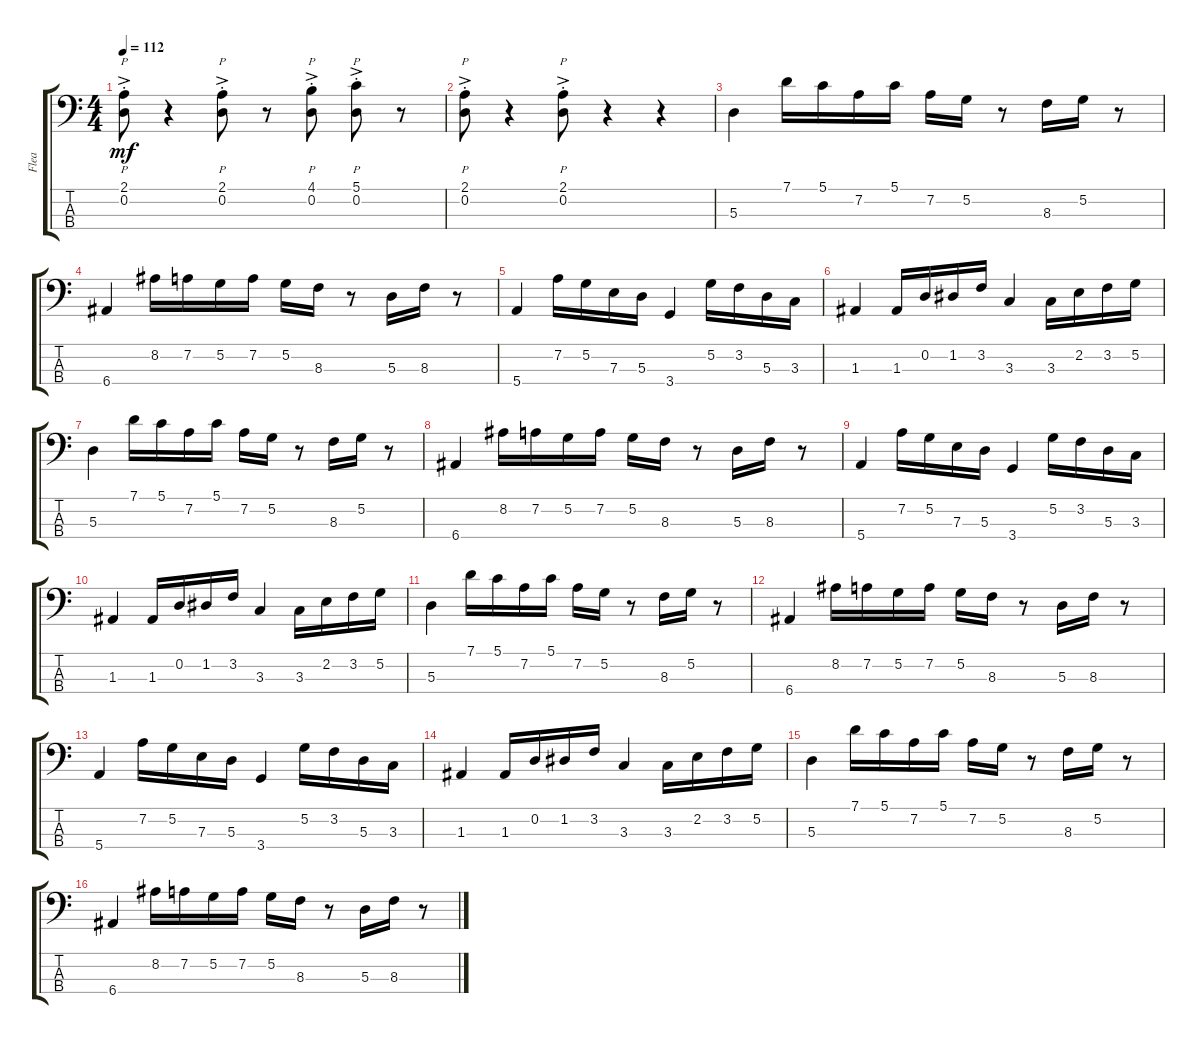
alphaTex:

\track ("Flea" "Flea") {instrument electricbassfinger}
\staff {score tabs}
\tuning (G2 D2 A1 E1) {hide}
\ts (4 4)
\tempo 112
\clef f4
\ks c
(2.1{ac st} 0.2).8{p dy mf} r.4 (2.1{ac st} 0.2).8{p} r.8 (4.1{ac st} 0.2).8{p} (5.1{ac st} 0.2).8{p} r.8 |
(2.1{ac st} 0.2).8{p} r.4 (2.1{ac st} 0.2).8{p} r.4 r.4 |
5.3.4 7.1.16 5.1.16 7.2.16 5.1.16 7.2.16 5.2.16 r.8 8.3.16 5.2.16 r.8 |
6.4.4 8.2.16 7.2.16 5.2.16 7.2.16 5.2.16 8.3.16 r.8 5.3.16 8.3.16 r.8 |
5.4.4 7.2.16 5.2.16 7.3.16 5.3.16 3.4.4 5.2.16 3.2.16 5.3.16 3.3.16 |
1.3.4 1.3.16 0.2.16 1.2.16 3.2.16 3.3.4 3.3.16 2.2.16 3.2.16 5.2.16 |
5.3.4 7.1.16 5.1.16 7.2.16 5.1.16 7.2.16 5.2.16 r.8 8.3.16 5.2.16 r.8 |
6.4.4 8.2.16 7.2.16 5.2.16 7.2.16 5.2.16 8.3.16 r.8 5.3.16 8.3.16 r.8 |
5.4.4 7.2.16 5.2.16 7.3.16 5.3.16 3.4.4 5.2.16 3.2.16 5.3.16 3.3.16 |
1.3.4 1.3.16 0.2.16 1.2.16 3.2.16 3.3.4 3.3.16 2.2.16 3.2.16 5.2.16 |
5.3.4 7.1.16 5.1.16 7.2.16 5.1.16 7.2.16 5.2.16 r.8 8.3.16 5.2.16 r.8 |
6.4.4 8.2.16 7.2.16 5.2.16 7.2.16 5.2.16 8.3.16 r.8 5.3.16 8.3.16 r.8 |
5.4.4 7.2.16 5.2.16 7.3.16 5.3.16 3.4.4 5.2.16 3.2.16 5.3.16 3.3.16 |
1.3.4 1.3.16 0.2.16 1.2.16 3.2.16 3.3.4 3.3.16 2.2.16 3.2.16 5.2.16 |
5.3.4 7.1.16 5.1.16 7.2.16 5.1.16 7.2.16 5.2.16 r.8 8.3.16 5.2.16 r.8 |
6.4.4 8.2.16 7.2.16 5.2.16 7.2.16 5.2.16 8.3.16 r.8 5.3.16 8.3.16 r.8
